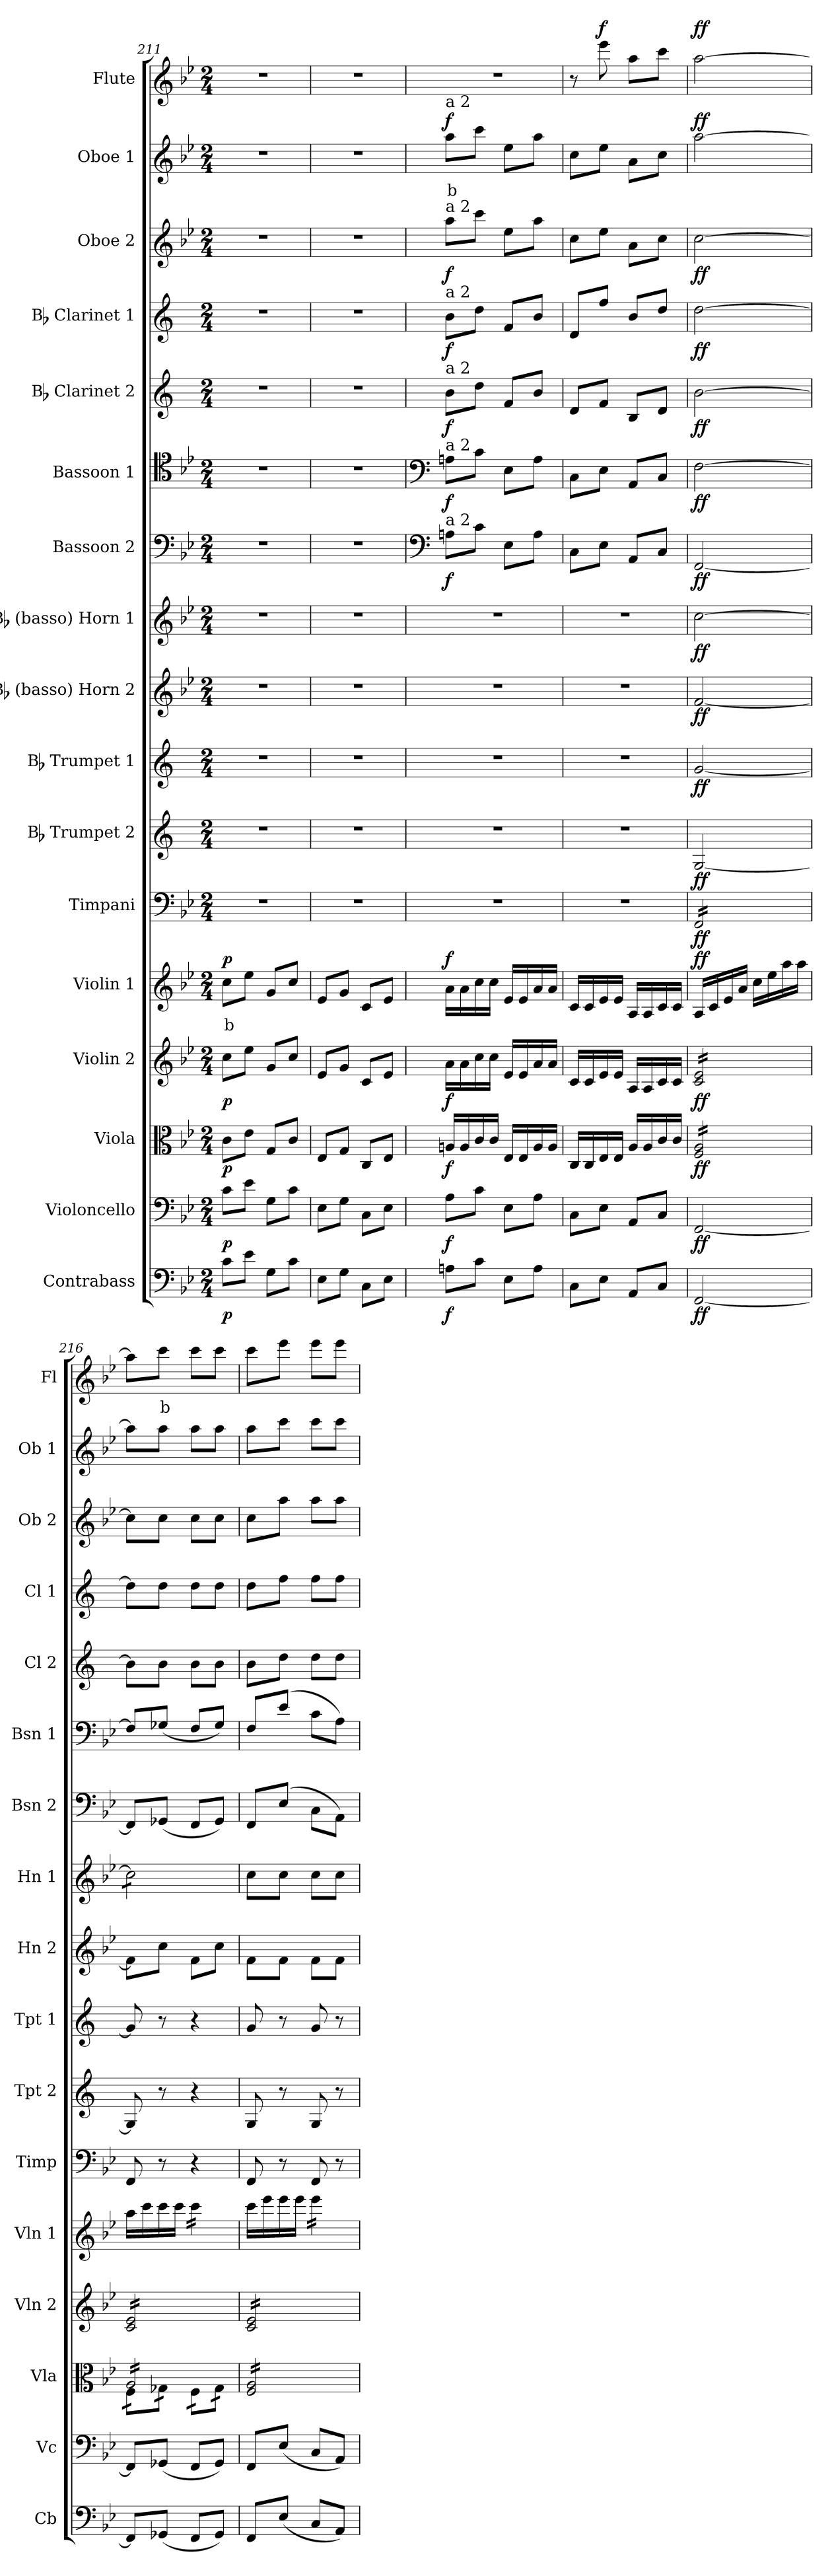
**kern	**dynam	**kern	**dynam	**kern	**dynam	**kern	**dynam	**kern	**text	**dynam	**kern	**dynam	**kern	**dynam	**kern	**dynam	**kern	**dynam	**kern	**dynam	**kern	**dynam	**kern	**dynam	**kern	**dynam	**kern	**dynam	**kern	**dynam	**kern	**text	**dynam	**kern	**text	**dynam
*part17	*part17	*part16	*part16	*part15	*part15	*part14	*part14	*part13	*part13	*part13	*part12	*part12	*part11	*part11	*part10	*part10	*part9	*part9	*part8	*part8	*part7	*part7	*part6	*part6	*part5	*part5	*part4	*part4	*part3	*part3	*part2	*part2	*part2	*part1	*part1	*part1
*staff17	*staff17	*staff16	*staff16	*staff15	*staff15	*staff14	*staff14	*staff13	*staff13	*staff13	*staff12	*staff12	*staff11	*staff11	*staff10	*staff10	*staff9	*staff9	*staff8	*staff8	*staff7	*staff7	*staff6	*staff6	*staff5	*staff5	*staff4	*staff4	*staff3	*staff3	*staff2	*staff2	*staff2	*staff1	*staff1	*staff1
*I"Contrabass	*	*I"Violoncello	*	*I"Viola	*	*I"Violin 2	*	*I"Violin 1	*	*	*I"Timpani	*	*I"Bb Trumpet 2	*	*I"Bb Trumpet 1	*	*I"Bb (basso) Horn 2	*	*I"Bb (basso) Horn 1	*	*I"Bassoon 2	*	*I"Bassoon 1	*	*I"Bb Clarinet 2	*	*I"Bb Clarinet 1	*	*I"Oboe 2	*	*I"Oboe 1	*	*	*I"Flute	*	*
*I'Cb	*	*I'Vc	*	*I'Vla	*	*I'Vln 2	*	*I'Vln 1	*	*	*I'Timp	*	*I'Tpt 2	*	*I'Tpt 1	*	*I'Hn 2	*	*I'Hn 1	*	*I'Bsn 2	*	*I'Bsn 1	*	*I'Cl 2	*	*I'Cl 1	*	*I'Ob 2	*	*I'Ob 1	*	*	*I'Fl	*	*
*clefF4	*	*clefF4	*	*clefC3	*	*clefG2	*	*clefG2	*	*	*clefF4	*	*clefG2	*	*clefG2	*	*clefG2	*	*clefG2	*	*clefF4	*	*clefC4	*	*clefG2	*	*clefG2	*	*clefG2	*	*clefG2	*	*	*clefG2	*	*
*ITrd7c12	*	*	*	*	*	*	*	*	*	*	*	*	*ITrd1c2	*	*ITrd1c2	*	*ITrd8c14	*	*ITrd8c14	*	*	*	*	*	*ITrd1c2	*	*ITrd1c2	*	*	*	*	*	*	*	*	*
*k[b-e-]	*	*k[b-e-]	*	*k[b-e-]	*	*k[b-e-]	*	*k[b-e-]	*	*	*k[b-e-]	*	*k[b-e-]	*	*k[b-e-]	*	*k[b-e-]	*	*k[b-e-]	*	*k[b-e-]	*	*k[b-e-]	*	*k[b-e-]	*	*k[b-e-]	*	*k[b-e-]	*	*k[b-e-]	*	*	*k[b-e-]	*	*
*M2/4	*	*M2/4	*	*M2/4	*	*M2/4	*	*M2/4	*	*	*M2/4	*	*M2/4	*	*M2/4	*	*M2/4	*	*M2/4	*	*M2/4	*	*M2/4	*	*M2/4	*	*M2/4	*	*M2/4	*	*M2/4	*	*	*M2/4	*	*
=211	=211	=211	=211	=211	=211	=211	=211	=211	=211	=211	=211	=211	=211	=211	=211	=211	=211	=211	=211	=211	=211	=211	=211	=211	=211	=211	=211	=211	=211	=211	=211	=211	=211	=211	=211	=211
!	!LO:DY:b	!	!LO:DY:b	!	!LO:DY:b	!	!LO:DY:b	!	!LO:LY:b:color=#FF0000	!LO:DY:b	!	!	!	!	!	!	!	!	!	!	!	!	!	!	!	!	!	!	!	!	!	!	!	!	!	!
8C\L	p	8c\L	p	8c\L	p	8cc\L	p	8cc\L	b	p	2r	.	2r	.	2r	.	2r	.	2r	.	2r	.	2r	.	2r	.	2r	.	2r	.	2r	.	.	2r	.	.
8E-\J	.	8e-\J	.	8e-\J	.	8ee-\J	.	8ee-\J	.	.	.	.	.	.	.	.	.	.	.	.	.	.	.	.	.	.	.	.	.	.	.	.	.	.	.	.
8GG\L	.	8G\L	.	8G/L	.	8g/L	.	8g/L	.	.	.	.	.	.	.	.	.	.	.	.	.	.	.	.	.	.	.	.	.	.	.	.	.	.	.	.
8C\J	.	8c\J	.	8c/J	.	8cc/J	.	8cc/J	.	.	.	.	.	.	.	.	.	.	.	.	.	.	.	.	.	.	.	.	.	.	.	.	.	.	.	.
=212	=212	=212	=212	=212	=212	=212	=212	=212	=212	=212	=212	=212	=212	=212	=212	=212	=212	=212	=212	=212	=212	=212	=212	=212	=212	=212	=212	=212	=212	=212	=212	=212	=212	=212	=212	=212
8EE-\L	.	8E-\L	.	8E-/L	.	8e-/L	.	8e-/L	.	.	2r	.	2r	.	2r	.	2r	.	2r	.	2r	.	2r	.	2r	.	2r	.	2r	.	2r	.	.	2r	.	.
8GG\J	.	8G\J	.	8G/J	.	8g/J	.	8g/J	.	.	.	.	.	.	.	.	.	.	.	.	.	.	.	.	.	.	.	.	.	.	.	.	.	.	.	.
8CC\L	.	8C\L	.	8C/L	.	8c/L	.	8c/L	.	.	.	.	.	.	.	.	.	.	.	.	.	.	.	.	.	.	.	.	.	.	.	.	.	.	.	.
8EE-\J	.	8E-\J	.	8E-/J	.	8e-/J	.	8e-/J	.	.	.	.	.	.	.	.	.	.	.	.	.	.	.	.	.	.	.	.	.	.	.	.	.	.	.	.
=213	=213	=213	=213	=213	=213	=213	=213	=213	=213	=213	=213	=213	=213	=213	=213	=213	=213	=213	=213	=213	=213	=213	=213	=213	=213	=213	=213	=213	=213	=213	=213	=213	=213	=213	=213	=213
*	*	*	*	*	*	*	*	*	*	*	*	*	*	*	*	*	*	*	*	*	*clefF4	*	*clefF4	*	*	*	*	*	*	*	*	*	*	*	*	*
!	!	!	!	!	!	!	!	!	!	!	!	!	!	!	!	!	!	!	!	!	!	!	!	!	!	!	!	!	!	!	!LO:TX:a:t=a 2	!	!	!	!	!
!	!	!	!	!	!	!	!	!	!	!	!	!	!	!	!	!	!	!	!	!	!	!	!	!	!	!	!	!	!LO:TX:a:t=a 2	!	!	!	!	!	!	!
!	!	!	!	!	!	!	!	!	!	!	!	!	!	!	!	!	!	!	!	!	!	!	!	!	!	!	!LO:TX:a:t=a 2	!	!	!	!	!	!	!	!	!
!	!	!	!	!	!	!	!	!	!	!	!	!	!	!	!	!	!	!	!	!	!	!	!	!	!LO:TX:a:t=a 2	!	!	!	!	!	!	!	!	!	!	!
!	!	!	!	!	!	!	!	!	!	!	!	!	!	!	!	!	!	!	!	!	!	!	!LO:TX:a:t=a 2	!	!	!	!	!	!	!	!	!	!	!	!	!
!	!	!	!	!	!	!	!	!	!	!	!	!	!	!	!	!	!	!	!	!	!LO:TX:a:t=a 2	!	!	!	!	!	!	!	!	!	!	!	!	!	!	!
!	!LO:DY:b	!	!LO:DY:b	!	!LO:DY:b	!	!LO:DY:b	!	!	!LO:DY:b	!	!	!	!	!	!	!	!	!	!	!	!LO:DY:b	!	!LO:DY:b	!	!LO:DY:b	!	!LO:DY:b	!	!LO:DY:b	!	!LO:LY:b:color=#FF0000	!LO:DY:b	!	!	!
8AAn\L	f	8A\L	f	16An/LL	f	16a\LL	f	16a\LL	.	f	2r	.	2r	.	2r	.	2r	.	2r	.	8An\L	f	8An\L	f	8a\L	f	8a\L	f	8aa\L	f	8aa\L	b	f	2r	.	.
.	.	.	.	16A/	.	16a\	.	16a\	.	.	.	.	.	.	.	.	.	.	.	.	.	.	.	.	.	.	.	.	.	.	.	.	.	.	.	.
8C\J	.	8c\J	.	16c/	.	16cc\	.	16cc\	.	.	.	.	.	.	.	.	.	.	.	.	8c\J	.	8c\J	.	8cc\J	.	8cc\J	.	8ccc\J	.	8ccc\J	.	.	.	.	.
.	.	.	.	16c/JJ	.	16cc\JJ	.	16cc\JJ	.	.	.	.	.	.	.	.	.	.	.	.	.	.	.	.	.	.	.	.	.	.	.	.	.	.	.	.
8EE-\L	.	8E-\L	.	16E-/LL	.	16e-/LL	.	16e-/LL	.	.	.	.	.	.	.	.	.	.	.	.	8E-\L	.	8E-\L	.	8e-/L	.	8e-/L	.	8ee-\L	.	8ee-\L	.	.	.	.	.
.	.	.	.	16E-/	.	16e-/	.	16e-/	.	.	.	.	.	.	.	.	.	.	.	.	.	.	.	.	.	.	.	.	.	.	.	.	.	.	.	.
8AA\J	.	8A\J	.	16A/	.	16a/	.	16a/	.	.	.	.	.	.	.	.	.	.	.	.	8A\J	.	8A\J	.	8a/J	.	8a/J	.	8aa\J	.	8aa\J	.	.	.	.	.
.	.	.	.	16A/JJ	.	16a/JJ	.	16a/JJ	.	.	.	.	.	.	.	.	.	.	.	.	.	.	.	.	.	.	.	.	.	.	.	.	.	.	.	.
=214	=214	=214	=214	=214	=214	=214	=214	=214	=214	=214	=214	=214	=214	=214	=214	=214	=214	=214	=214	=214	=214	=214	=214	=214	=214	=214	=214	=214	=214	=214	=214	=214	=214	=214	=214	=214
8CC\L	.	8C\L	.	16C/LL	.	16c/LL	.	16c/LL	.	.	2r	.	2r	.	2r	.	2r	.	2r	.	8C\L	.	8C\L	.	8c/L	.	8c/L	.	8cc\L	.	8cc\L	.	.	8r	.	.
.	.	.	.	16C/	.	16c/	.	16c/	.	.	.	.	.	.	.	.	.	.	.	.	.	.	.	.	.	.	.	.	.	.	.	.	.	.	.	.
!	!	!	!	!	!	!	!	!	!	!	!	!	!	!	!	!	!	!	!	!	!	!	!	!	!	!	!	!	!	!	!	!	!	!	!	!LO:DY:b
8EE-\J	.	8E-\J	.	16E-/	.	16e-/	.	16e-/	.	.	.	.	.	.	.	.	.	.	.	.	8E-\J	.	8E-\J	.	8e-/J	.	8ee-/J	.	8ee-\J	.	8ee-\J	.	.	8eee-\	.	f
.	.	.	.	16E-/JJ	.	16e-/JJ	.	16e-/JJ	.	.	.	.	.	.	.	.	.	.	.	.	.	.	.	.	.	.	.	.	.	.	.	.	.	.	.	.
8AAA/L	.	8AA/L	.	16A/LL	.	16A/LL	.	16A/LL	.	.	.	.	.	.	.	.	.	.	.	.	8AA/L	.	8AA/L	.	8A/L	.	8a/L	.	8a\L	.	8a\L	.	.	8aa\L	.	.
.	.	.	.	16A/	.	16A/	.	16A/	.	.	.	.	.	.	.	.	.	.	.	.	.	.	.	.	.	.	.	.	.	.	.	.	.	.	.	.
8CC/J	.	8C/J	.	16c/	.	16c/	.	16c/	.	.	.	.	.	.	.	.	.	.	.	.	8C/J	.	8C/J	.	8c/J	.	8cc/J	.	8cc\J	.	8cc\J	.	.	8ccc\J	.	.
.	.	.	.	16c/JJ	.	16c/JJ	.	16c/JJ	.	.	.	.	.	.	.	.	.	.	.	.	.	.	.	.	.	.	.	.	.	.	.	.	.	.	.	.
!!LO:PB:g=z
=215	=215	=215	=215	=215	=215	=215	=215	=215	=215	=215	=215	=215	=215	=215	=215	=215	=215	=215	=215	=215	=215	=215	=215	=215	=215	=215	=215	=215	=215	=215	=215	=215	=215	=215	=215	=215
!	!LO:DY:b	!	!LO:DY:b	!	!LO:DY:b	!	!LO:DY:b	!	!	!LO:DY:b	!	!LO:DY:b	!	!LO:DY:b	!	!LO:DY:b	!	!LO:DY:b	!	!LO:DY:b	!	!LO:DY:b	!	!LO:DY:b	!	!LO:DY:b	!	!LO:DY:b	!	!LO:DY:b	!	!	!LO:DY:b	!	!	!LO:DY:b
*	*	*	*	*tremolo	*	*	*	*	*	*	*	*	*	*	*	*	*	*	*	*	*	*	*	*	*	*	*	*	*	*	*	*	*	*	*	*
*	*	*	*	*	*	*tremolo	*	*	*	*	*	*	*	*	*	*	*	*	*	*	*	*	*	*	*	*	*	*	*	*	*	*	*	*	*	*
*	*	*	*	*	*	*	*	*	*	*	*tremolo	*	*	*	*	*	*	*	*	*	*	*	*	*	*	*	*	*	*	*	*	*	*	*	*	*
[2FFF/	ff	[2FF/	ff	16F/ 16A/LL	ff	16c/ 16e-/LL	ff	16A/LL	.	ff	16FF/LL	ff	[2F/	ff	[2f/	ff	[2F/	ff	[2c\	ff	[2FF/	ff	[2F\	ff	[2a\	ff	[2cc\	ff	[2cc\	ff	[2aa\	.	ff	[2aa\	.	ff
.	.	.	.	16F/ 16A/	.	16c/ 16e-/	.	16c/	.	.	16FF/	.	.	.	.	.	.	.	.	.	.	.	.	.	.	.	.	.	.	.	.	.	.	.	.	.
.	.	.	.	16F/ 16A/	.	16c/ 16e-/	.	16e-/	.	.	16FF/	.	.	.	.	.	.	.	.	.	.	.	.	.	.	.	.	.	.	.	.	.	.	.	.	.
.	.	.	.	16F/ 16A/	.	16c/ 16e-/	.	16a/JJ	.	.	16FF/	.	.	.	.	.	.	.	.	.	.	.	.	.	.	.	.	.	.	.	.	.	.	.	.	.
.	.	.	.	16F/ 16A/	.	16c/ 16e-/	.	16cc\LL	.	.	16FF/	.	.	.	.	.	.	.	.	.	.	.	.	.	.	.	.	.	.	.	.	.	.	.	.	.
.	.	.	.	16F/ 16A/	.	16c/ 16e-/	.	16ee-\	.	.	16FF/	.	.	.	.	.	.	.	.	.	.	.	.	.	.	.	.	.	.	.	.	.	.	.	.	.
.	.	.	.	16F/ 16A/	.	16c/ 16e-/	.	16aa\	.	.	16FF/	.	.	.	.	.	.	.	.	.	.	.	.	.	.	.	.	.	.	.	.	.	.	.	.	.
.	.	.	.	16F/ 16A/JJ	.	16c/ 16e-/JJ	.	16aa\JJ	.	.	16FF/JJ	.	.	.	.	.	.	.	.	.	.	.	.	.	.	.	.	.	.	.	.	.	.	.	.	.
*	*	*	*	*	*	*	*	*	*	*	*Xtremolo	*	*	*	*	*	*	*	*	*	*	*	*	*	*	*	*	*	*	*	*	*	*	*	*	*
=216	=216	=216	=216	=216	=216	=216	=216	=216	=216	=216	=216	=216	=216	=216	=216	=216	=216	=216	=216	=216	=216	=216	=216	=216	=216	=216	=216	=216	=216	=216	=216	=216	=216	=216	=216	=216
*	*	*	*	*^	*	*	*	*	*	*	*	*	*	*	*	*	*	*	*	*	*	*	*	*	*	*	*	*	*	*	*	*	*	*	*	*
*	*	*	*	*	*	*	*	*	*	*	*	*	*	*	*	*	*	*	*	*tremolo	*	*	*	*	*	*	*	*	*	*	*	*	*	*	*	*	*
8FFF/L]	.	8FF/L]	.	16A/LL	16F\LL	.	16c/ 16e-/LL	.	16aa\LL	.	.	8FF/	.	8F/]	.	8f/]	.	8F\L]	.	8c\]L	.	8FF/L]	.	8F/L]	.	8a\L]	.	8cc\L]	.	8cc\L]	.	8aa\L]	.	.	8aa\L]	.	.
.	.	.	.	16A/	16F\	.	16c/ 16e-/	.	16ccc\	.	.	.	.	.	.	.	.	.	.	.	.	.	.	.	.	.	.	.	.	.	.	.	.	.	.	.	.
!	!	!	!	!	!	!	!	!	!	!	!	!	!	!	!	!	!	!	!	!	!	!	!	!	!	!	!	!	!	!	!	!	!	!	!	!LO:LY:b:color=#FF0000	!
(8GGG-X/J	.	(8GG-X/J	.	16A/	16G-X\	.	16c/ 16e-/	.	16ccc\	.	.	8r	.	8r	.	8r	.	8c\J	.	8c\	.	(8GG-X/J	.	(8G-X/J	.	8a\J	.	8cc\J	.	8cc\J	.	8aa\J	.	.	8ccc\J	b	.
.	.	.	.	16A/	16G-\JJ	.	16c/ 16e-/	.	16ccc\JJ	.	.	.	.	.	.	.	.	.	.	.	.	.	.	.	.	.	.	.	.	.	.	.	.	.	.	.	.
*	*	*	*	*	*	*	*	*	*tremolo	*	*	*	*	*	*	*	*	*	*	*	*	*	*	*	*	*	*	*	*	*	*	*	*	*	*	*	*
8FFF/L	.	8FF/L	.	16A/	16F\LL	.	16c/ 16e-/	.	16ccc\LL	.	.	4r	.	4r	.	4r	.	8F\L	.	8c\	.	8FF/L	.	8F/L	.	8a\L	.	8cc\L	.	8cc\L	.	8aa\L	.	.	8ccc\L	.	.
.	.	.	.	16A/	16F\	.	16c/ 16e-/	.	16ccc\	.	.	.	.	.	.	.	.	.	.	.	.	.	.	.	.	.	.	.	.	.	.	.	.	.	.	.	.
8GGG-/J)	.	8GG-/J)	.	16A/	16G-\	.	16c/ 16e-/	.	16ccc\	.	.	.	.	.	.	.	.	8c\J	.	8c\J	.	8GG-/J)	.	8G-/J)	.	8a\J	.	8cc\J	.	8cc\J	.	8aa\J	.	.	8ccc\J	.	.
*	*	*	*	*	*	*	*	*	*	*	*	*	*	*	*	*	*	*	*	*Xtremolo	*	*	*	*	*	*	*	*	*	*	*	*	*	*	*	*	*
.	.	.	.	16A/JJ	16G-\JJ	.	16c/ 16e-/JJ	.	16ccc\JJ	.	.	.	.	.	.	.	.	.	.	.	.	.	.	.	.	.	.	.	.	.	.	.	.	.	.	.	.
*	*	*	*	*	*	*	*	*	*Xtremolo	*	*	*	*	*	*	*	*	*	*	*	*	*	*	*	*	*	*	*	*	*	*	*	*	*	*	*	*
*	*	*	*	*v	*v	*	*	*	*	*	*	*	*	*	*	*	*	*	*	*	*	*	*	*	*	*	*	*	*	*	*	*	*	*	*	*	*
=217	=217	=217	=217	=217	=217	=217	=217	=217	=217	=217	=217	=217	=217	=217	=217	=217	=217	=217	=217	=217	=217	=217	=217	=217	=217	=217	=217	=217	=217	=217	=217	=217	=217	=217	=217	=217
8FFF/L	.	8FF/L	.	16F/ 16A/LL	.	16c/ 16e-/LL	.	16ccc\LL	.	.	8FF/	.	8F/	.	8f/	.	8F\L	.	8c\L	.	8FF/L	.	8F/L	.	8a\L	.	8cc\L	.	8cc\L	.	8aa\L	.	.	8ccc\L	.	.
.	.	.	.	16F/ 16A/	.	16c/ 16e-/	.	16eee-\	.	.	.	.	.	.	.	.	.	.	.	.	.	.	.	.	.	.	.	.	.	.	.	.	.	.	.	.
(8EE-/J	.	(8E-/J	.	16F/ 16A/	.	16c/ 16e-/	.	16eee-\	.	.	8r	.	8r	.	8r	.	8F\J	.	8c\J	.	(8E-/J	.	(8e-/J	.	8cc\J	.	8ee-\J	.	8aa\J	.	8ccc\J	.	.	8eee-\J	.	.
.	.	.	.	16F/ 16A/	.	16c/ 16e-/	.	16eee-\JJ	.	.	.	.	.	.	.	.	.	.	.	.	.	.	.	.	.	.	.	.	.	.	.	.	.	.	.	.
*	*	*	*	*	*	*	*	*tremolo	*	*	*	*	*	*	*	*	*	*	*	*	*	*	*	*	*	*	*	*	*	*	*	*	*	*	*	*
8CC/L	.	8C/L	.	16F/ 16A/	.	16c/ 16e-/	.	16eee-\LL	.	.	8FF/	.	8F/	.	8f/	.	8F\L	.	8c\L	.	8C\L	.	8c\L	.	8cc\L	.	8ee-\L	.	8aa\L	.	8ccc\L	.	.	8eee-\L	.	.
.	.	.	.	16F/ 16A/	.	16c/ 16e-/	.	16eee-\	.	.	.	.	.	.	.	.	.	.	.	.	.	.	.	.	.	.	.	.	.	.	.	.	.	.	.	.
8AAA/J)	.	8AA/J)	.	16F/ 16A/	.	16c/ 16e-/	.	16eee-\	.	.	8r	.	8r	.	8r	.	8F\J	.	8c\J	.	8AA\J)	.	8A\J)	.	8cc\J	.	8ee-\J	.	8aa\J	.	8ccc\J	.	.	8eee-\J	.	.
.	.	.	.	16F/ 16A/JJ	.	16c/ 16e-/JJ	.	16eee-\JJ	.	.	.	.	.	.	.	.	.	.	.	.	.	.	.	.	.	.	.	.	.	.	.	.	.	.	.	.
*	*	*	*	*	*	*	*	*Xtremolo	*	*	*	*	*	*	*	*	*	*	*	*	*	*	*	*	*	*	*	*	*	*	*	*	*	*	*	*
*	*	*	*	*	*	*Xtremolo	*	*	*	*	*	*	*	*	*	*	*	*	*	*	*	*	*	*	*	*	*	*	*	*	*	*	*	*	*	*
*	*	*	*	*Xtremolo	*	*	*	*	*	*	*	*	*	*	*	*	*	*	*	*	*	*	*	*	*	*	*	*	*	*	*	*	*	*	*	*
=	=	=	=	=	=	=	=	=	=	=	=	=	=	=	=	=	=	=	=	=	=	=	=	=	=	=	=	=	=	=	=	=	=	=	=	=
*-	*-	*-	*-	*-	*-	*-	*-	*-	*-	*-	*-	*-	*-	*-	*-	*-	*-	*-	*-	*-	*-	*-	*-	*-	*-	*-	*-	*-	*-	*-	*-	*-	*-	*-	*-	*-
